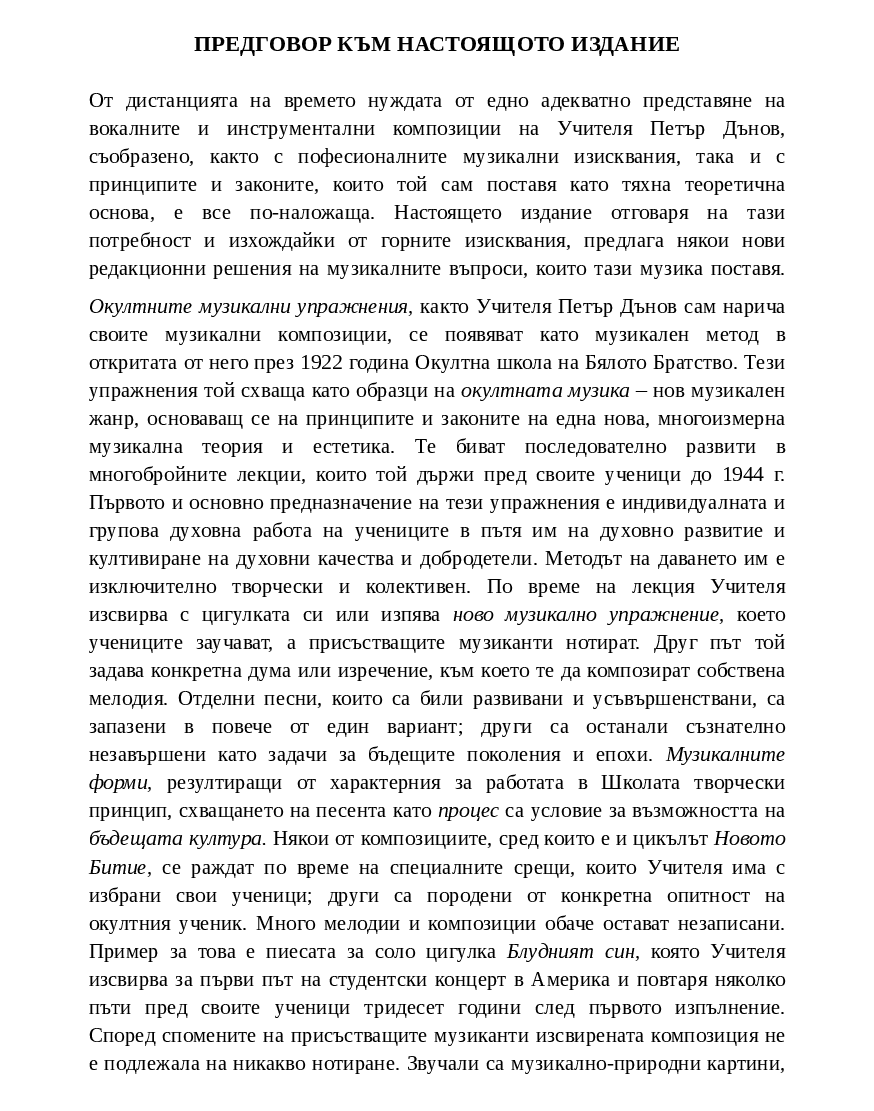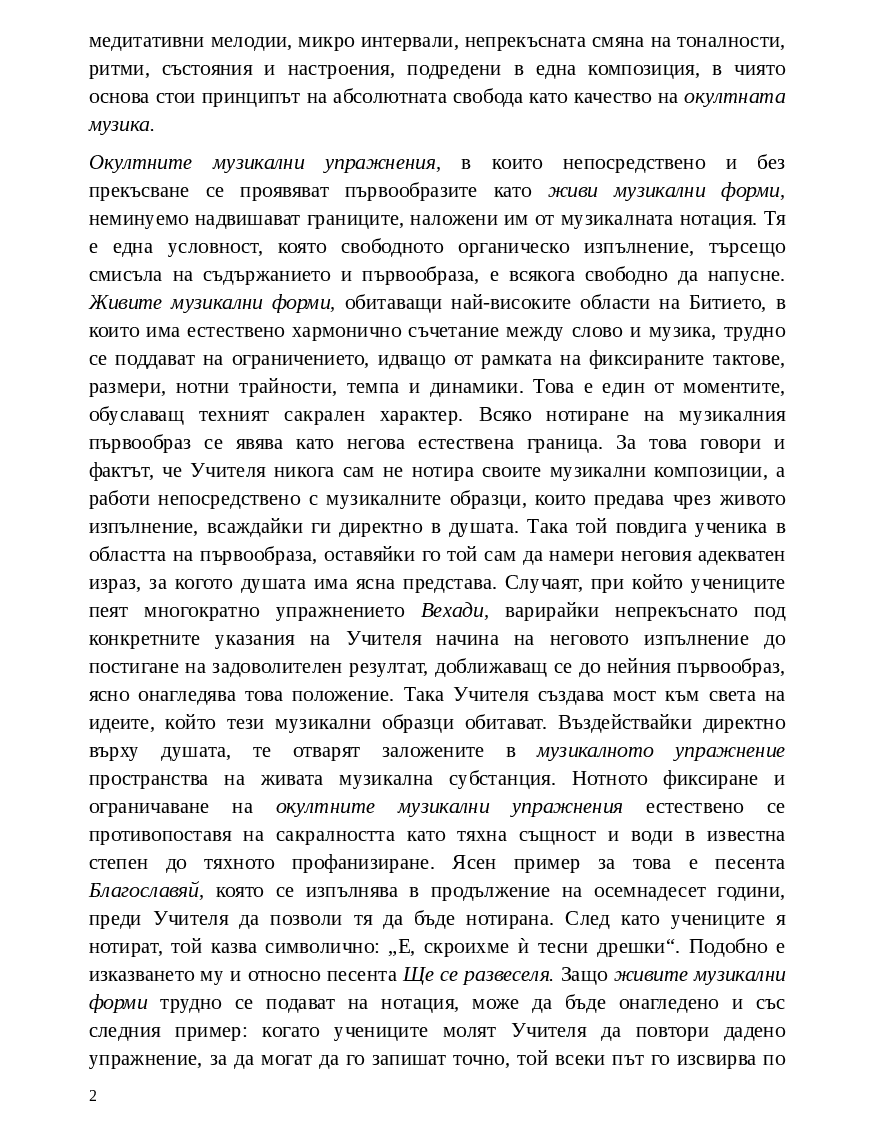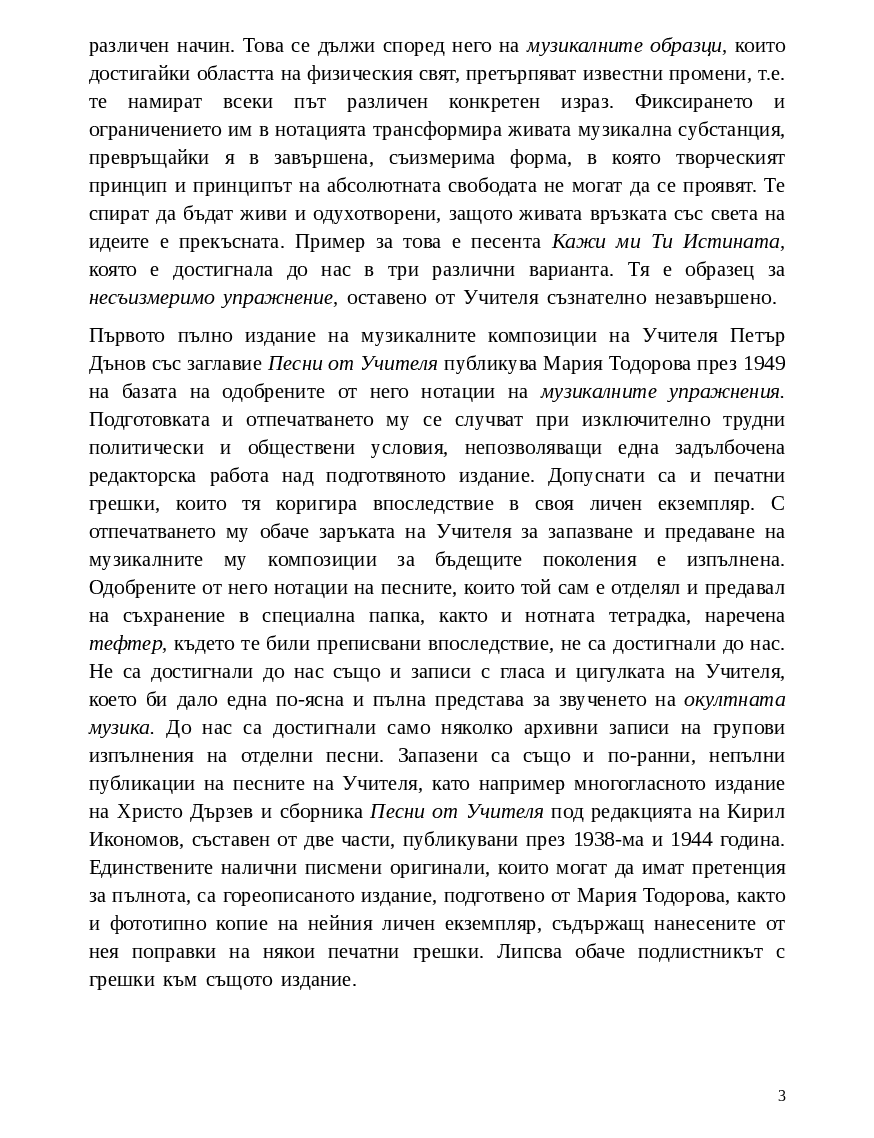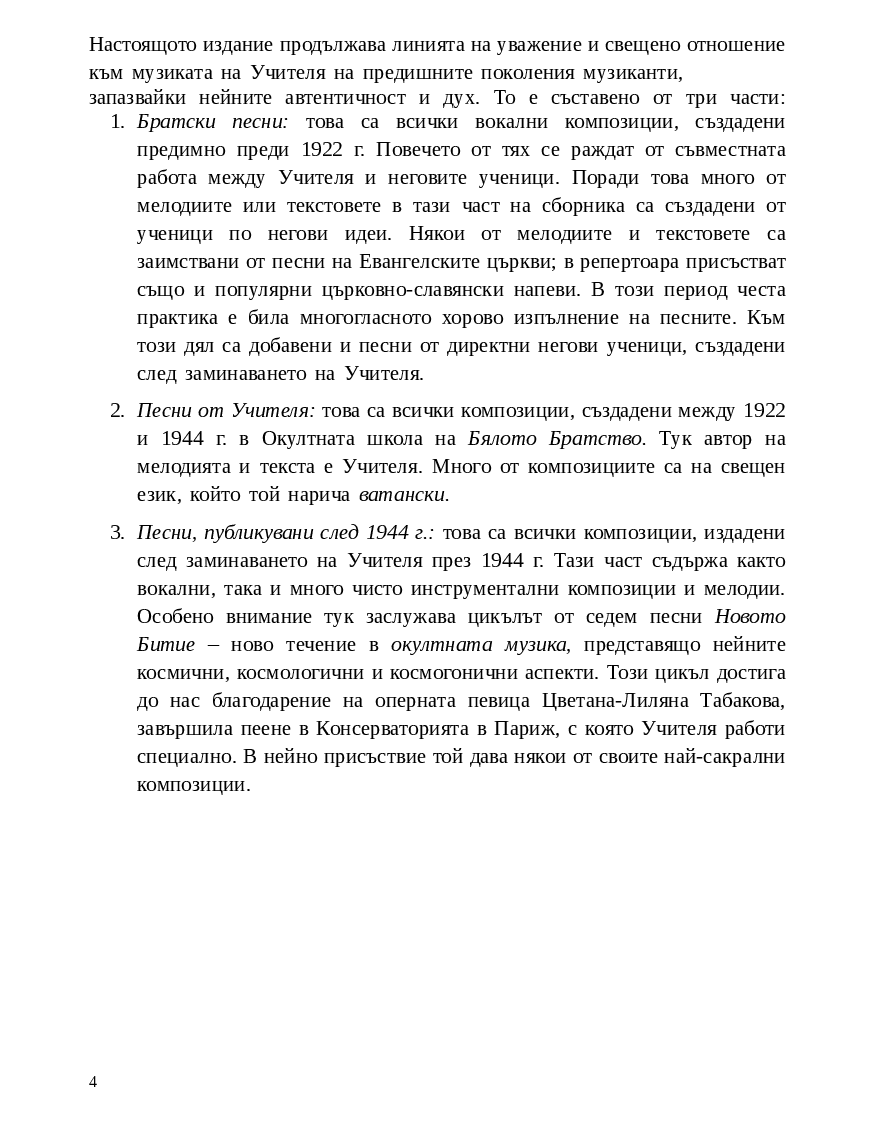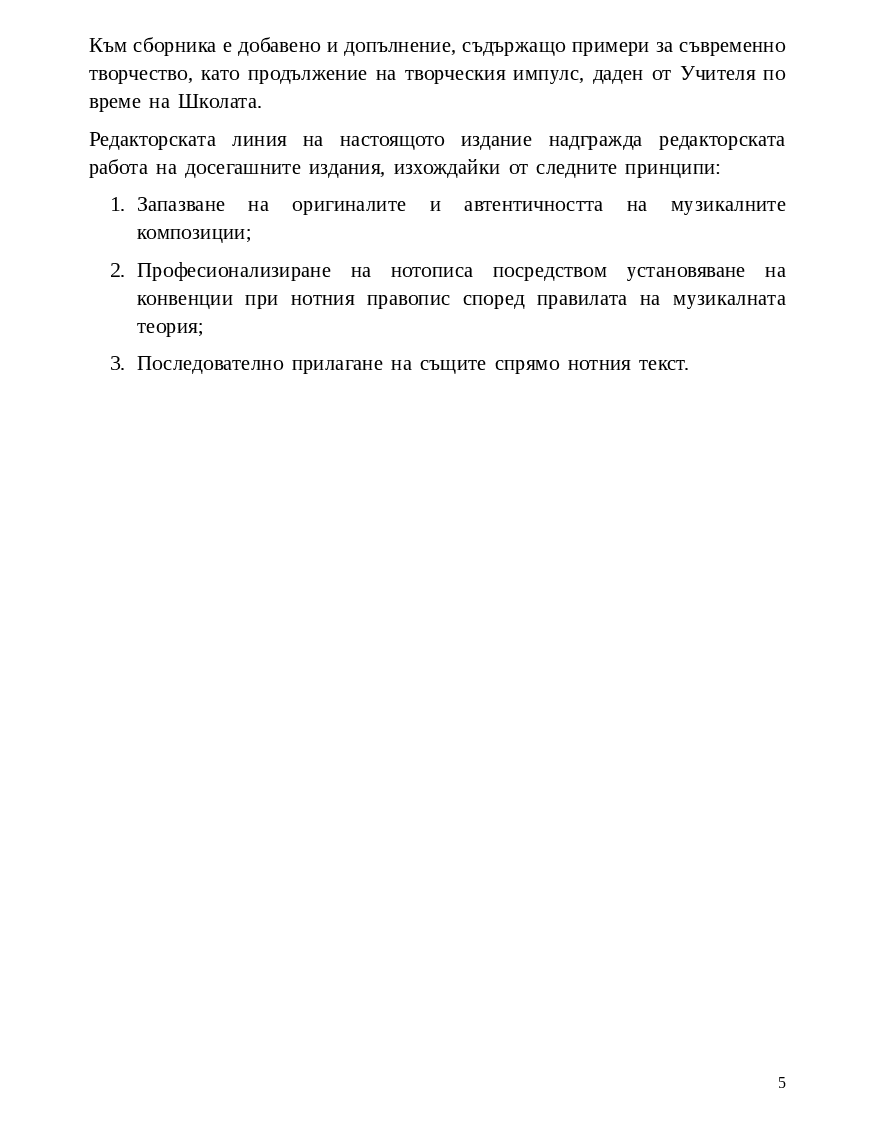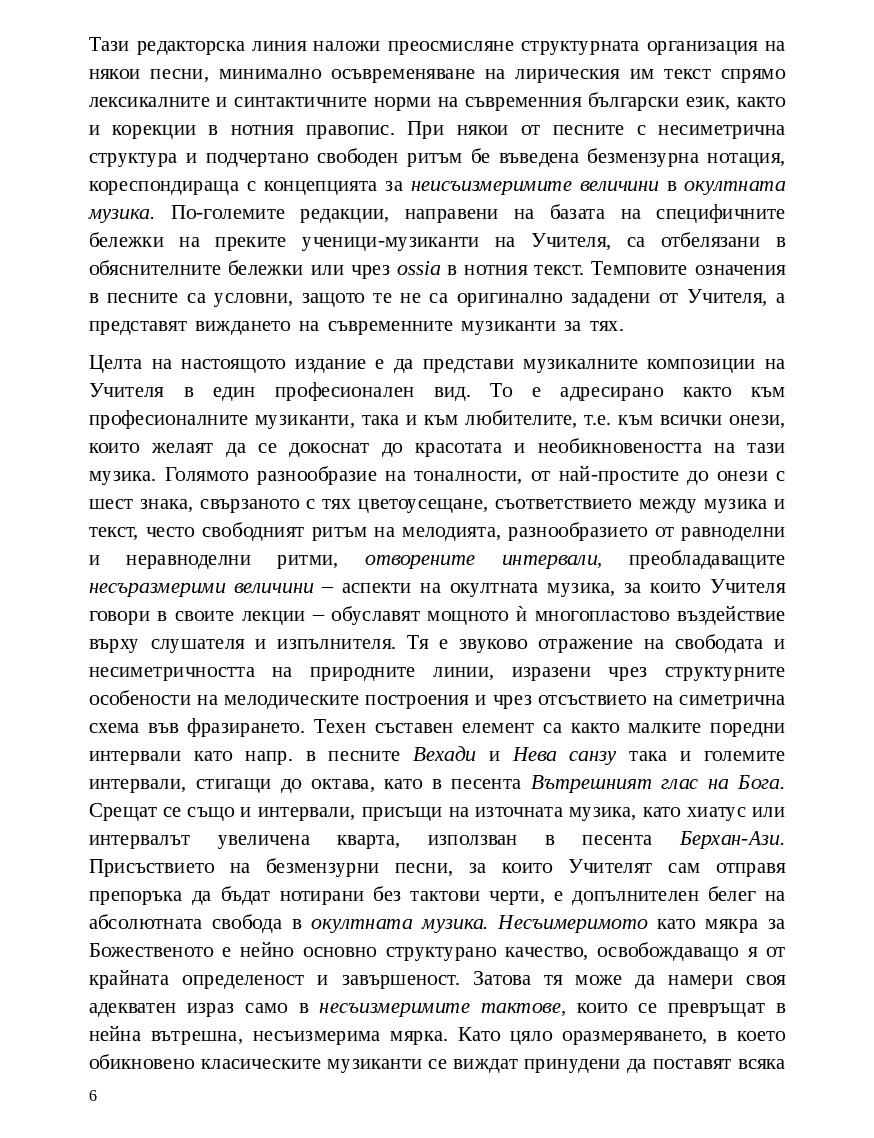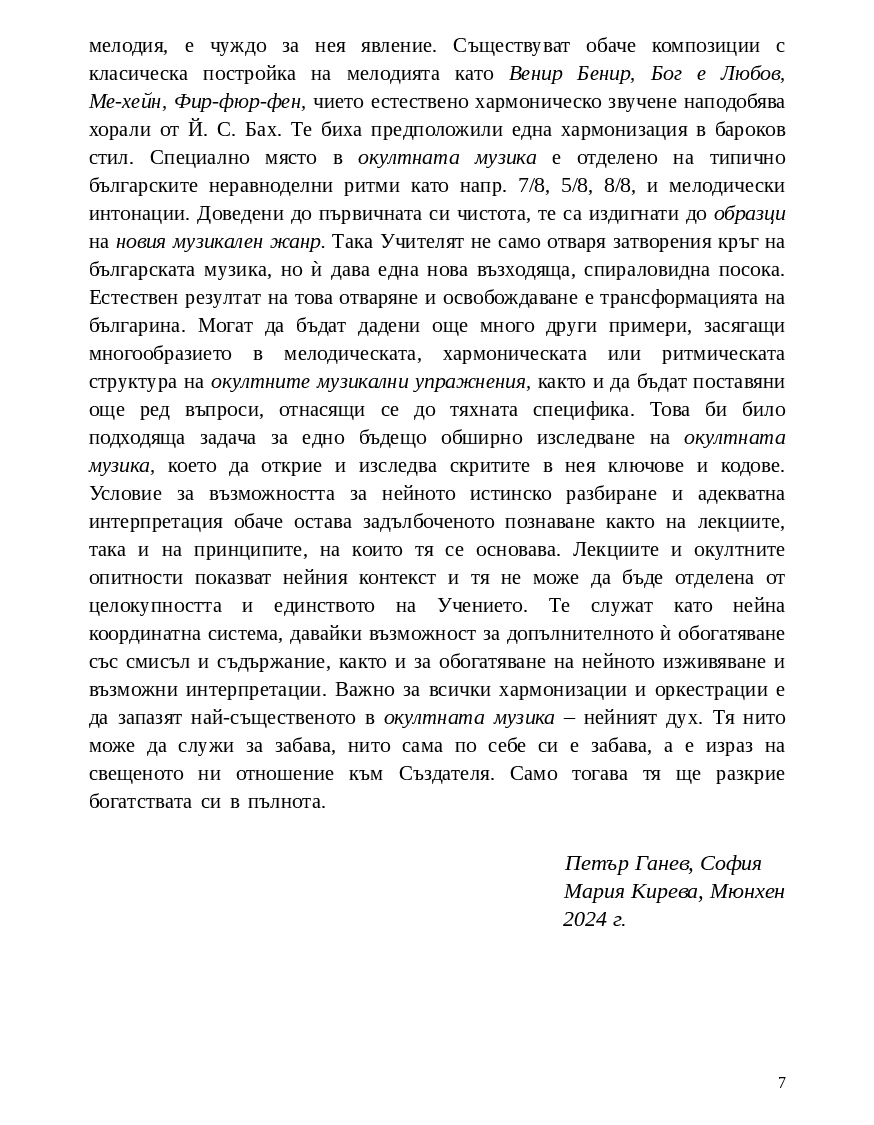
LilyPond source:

\version "2.24.3"

% include paper part and global functions
\include "include/globals.ily"

\bookpart {
  \paper {
    print-all-headers = ##f
    print-page-number = ##t
    print-first-page-number = ##f

    % put page numbers on the bottom
    oddHeaderMarkup = \markup ""
    evenHeaderMarkup = \markup ""
    oddFooterMarkup = \markup
    \fill-line {
      ""
      \if \should-print-page-number \fromproperty #'page:page-number-string
    }
    evenFooterMarkup = \markup
    \fill-line {
      \if \should-print-page-number \fromproperty #'page:page-number-string
      ""
    }

    left-margin = 1.5\cm
    right-margin = 1.5\cm
    top-margin = 1.6\cm
    bottom-margin = 1.2\cm
    ragged-bottom = ##t % do not spread the staves to fill the whole vertical space


  }

  \tocItem \markup "Предговор към настоящото издание"
  \markup \fontsize  #+3 { \fill-line \bold {"ПРЕДГОВОР КЪМ НАСТОЯЩОТО ИЗДАНИЕ"} }



  \markup \fontsize #+2.5 {
    \vspace #1.5  \override #'(baseline-skip . 2.7)


    \justify {

      От дистанцията на времето нуждата от едно адекватно представяне на вокалните и инструментални композиции на Учителя Петър Дънов, съобразено, както с пофесионалните музикални изисквания, така и с принципите и законите, които той сам поставя като тяхна теоретична основа, е все по-наложаща. Настоящето издание отговаря на тази потребност и изхождайки от горните изисквания, предлага някои нови редакционни решения на музикалните въпроси, които тази музика поставя.
      %Настоящият сборник съдържа вокални и инструментални композиции от Учителя Петър Константинов Дънов – Беинса Дуно (1864 – 1944) и от негови ученици. Изданието представлява четвърто преработено и допълнено издание на сборника \italic"Песни" \italic"от" \italic"Учителя," отпечатан през 1949 г. в София под редакцията на Мария Тодорова. За основа на настоящото издание послужи последното, трето издание на \italic"Песни" \italic"от" \italic"Учителя," от 2012 г.
    }
  }

 \markup \fontsize #+2.5 {
    \vspace #0.9  \override #'(baseline-skip . 2.7)
    \justify {
      \italic {Окултните} \italic {музикални} \italic {упражнения,} както Учителя Петър Дънов сам нарича своите музикални композиции, се появяват като музикален метод в откритата от него през 1922 година Окултна школа на Бялото Братство. Тези упражнения той схваща като образци на \italic {окултната} \italic {музика} – нов музикален жанр, основаващ се на принципите и законите на една нова, многоизмерна музикална теория и естетика. Те биват последователно развити в многобройните лекции, които той държи пред своите ученици до 1944 г. Първото и основно предназначение на тези упражнения е индивидуалната и групова духовна работа на учениците в пътя им на духовно развитие и култивиране на духовни качества и добродетели. Методът на даването им е изключително творчески и колективен. По време на лекция Учителя изсвирва с цигулката си или изпява \italic {ново} \italic {музикално} \italic {упражнение,} което учениците заучават, а присъстващите музиканти нотират. Друг път той задава конкретна дума или  изречение, към което те да композират собствена мелодия. Отделни песни, които са били развивани и усъвършенствани, са запазени в повече от един вариант; други са останали съзнателно незавършени като задачи за бъдещите поколения и епохи. \italic {Музикалните} \italic {форми,} резултиращи от характерния за работата в Школата творчески принцип, схващането на песента като \italic {процес} са условие за възможността на \italic {бъдещата} \italic {култура.} Някои от композициите, сред които е и цикълът \italic {Новото} \italic {Битие,} се раждат по време на специалните срещи, които Учителя има с избрани свои ученици; други са породени от конкретна опитност на окултния ученик. Много мелодии и композиции обаче остават незаписани.  Пример за това е пиесата за соло цигулка \italic {Блудният} \italic {син,} която Учителя изсвирва за първи път на студентски концерт в Америка и повтаря няколко пъти пред своите ученици тридесет години след първото изпълнение. Според спомените на присъстващите музиканти  изсвирената композиция не е подлежала на никакво нотиране. Звучали са музикално-природни картини,
    }
  }



  
  \markup \fontsize #+2.5 {
    \override #'(baseline-skip . 2.7)
    \justify {
      медитативни мелодии, микро интервали, непрекъсната смяна на тоналности, ритми, състояния и настроения, подредени в една композиция, в чиято основа стои принципът на абсолютната свобода като качество на \italic{окултната} \italic {музика.}
    }
  }
  
   \markup \fontsize #+2.5 {
    \vspace #0.9  \override #'(baseline-skip . 2.7)
    \justify {
      \italic{Окултните} \italic{музикални} \italic{упражнения,} в които непосредствено и без прекъсване се проявяват първообразите като \italic{живи} \italic{музикални} \italic{форми,} неминуемо надвишават границите, наложени им от музикалната нотация. Тя е една условност, която свободното органическо изпълнение, търсещо смисъла на съдържанието и първообраза, е всякога свободно да напусне.  \italic{Живите} \italic{музикални} \italic{форми,} обитаващи най-високите области на Битието, в които има естествено хармонично съчетание между слово и музика, трудно се поддават на ограничението, идващо от рамката на фиксираните тактове, размери, нотни трайности, темпа и динамики. Това е един от моментите, обуславащ техният сакрален характер. Всяко нотиране на музикалния първообраз се явява като негова естествена граница. За това говори и фактът, че Учителя никога сам не нотира своите музикални композиции, а работи непосредствено с  музикалните образци, които предава чрез живото изпълнение, всаждайки ги директно в душата. Така той  повдига ученика в областта на първообраза, оставяйки го той сам да намери неговия адекватен израз, за когото душата има ясна представа. Случаят, при който учениците пеят многократно упражнението \italic{Вехади,} варирайки непрекъснато под конкретните указания на Учителя начина на неговото изпълнение до постигане на задоволителен резултат, доближаващ се до нейния първообраз, ясно онагледява това положение. Така Учителя създава мост към света на идеите, който тези музикални образци обитават. Въздействайки директно върху душата, те отварят заложените в \italic{музикалното} \italic{упражнение} пространства на живата музикална субстанция. Нотното фиксиране и ограничаване на \italic{окултните} \italic{музикални} \italic{упражнения} естествено се противопоставя на сакралността като тяхна същност и води в известна степен до тяхното профанизиране. Ясен пример за това е песента \italic{Благославяй,} която се изпълнява в продължение на осемнадесет години, преди Учителя да позволи тя да бъде нотирана. След като учениците я нотират, той казва символично: „Е, скроихме ѝ тесни дрешки“. Подобно е изказването му и относно песента \italic{Ще} \italic{се }\italic{развеселя.} Защо \italic{живите} \italic{музикални} \italic{форми} трудно се подават на нотация, може да бъде онагледено и със следния пример: когато учениците молят Учителя да повтори дадено упражнение, за да могат да го запишат точно, той всеки път го изсвирва по

    }
  }
    \markup \fontsize #+2.5 {
    \override #'(baseline-skip . 2.7)
    \justify {

     различен начин. Това се дължи според него на  \italic{музикалните} \italic{образци,} които достигайки областта на физическия свят, претърпяват известни промени, т.е. те намират всеки път различен конкретен израз. Фиксирането и ограничението им в нотацията трансформира живата музикална субстанция, превръщайки я в завършена, съизмерима форма, в която творческият принцип и принципът на абсолютната свободата не могат да се проявят. Те спират да бъдат живи и одухотворени, защото живата връзката със света на идеите е прекъсната. Пример за това е песента \italic{Кажи} \italic{ми} \italic{Ти} \italic{Истината,} която е достигнала до нас в три различни варианта. Тя е образец за \italic{несъизмеримо упражнение,} оставено от Учителя съзнателно незавършено.
    }
  }
    \markup \fontsize #+2.5 {
    \vspace #0.9  \override #'(baseline-skip . 2.7)
    \justify {
      Първото пълно издание на музикалните композиции на Учителя Петър Дънов със заглавие \italic {Песни} \italic {от} \italic {Учителя} публикува Мария Тодорова през 1949 на базата на одобрените от него нотации на \italic {музикалните} \italic {упражнения.} Подготовката и отпечатването му се случват при изключително трудни политически и обществени условия, непозволяващи една задълбочена редакторска работа над подготвяното издание. Допуснати са и печатни грешки, които тя коригира впоследствие в своя личен екземпляр. С отпечатването му обаче заръката на Учителя за запазване и предаване на музикалните му композиции за бъдещите поколения е изпълнена. Одобрените от него нотации на песните, които той сам е отделял и предавал на съхранение в специална папка, както и нотната тетрадка, наречена \italic {тефтер,} където те били преписвани впоследствие, не са достигнали до нас. Не са достигнали до нас също и записи с гласа и цигулката на Учителя, което би дало една по-ясна и пълна представа за звученето на \italic {окултната} \italic {музика.} До нас са достигнали само няколко архивни записи на групови изпълнения на отделни песни. Запазени са също и по-ранни, непълни публикации на песните на Учителя, като например многогласното издание на Христо Дързев и сборника \italic {Песни} \italic {от} \italic {Учителя} под редакцията на Кирил Икономов, съставен от две части, публикувани през 1938-ма и 1944 година. Единствените налични писмени оригинали, които могат да имат претенция за пълнота, са гореописаното издание, подготвено от Мария Тодорова, както и фототипно копие на нейния личен екземпляр, съдържащ нанесените от нея поправки на някои печатни грешки. Липсва обаче подлистникът с грешки към същото издание.
    }
  }
  

  \markup \fontsize #+2.5 {
    \vspace #0.9  \override #'(baseline-skip . 2.7)
    \justify {
      Настоящото издание продължава линията на  уважение и свещено отношение към музиката на Учителя на предишните поколения музиканти, 
    }
  }
  
    \markup \fontsize #+2.5 {
    \vspace #0.5  \override #'(baseline-skip . 2.7)
    \justify {
  \justify-line {запазвайки нейните автентичност и дух. То е съставено от три части:}
    }
  }
  \markup \override #'(line-width . 62.5) \fontsize  #+2.5 {
    \override #'(baseline-skip . 2.7) \column {
      "    1."
    }
    \hspace #0.5
    \override #'(baseline-skip . 2.7) \column {
      \justify {
        \italic {Братски песни:  } това са всички вокални композиции, създадени предимно преди 1922 г. Повечето от тях се раждат от съвместната работа между Учителя и неговите ученици. Поради това много от мелодиите или текстовете в тази част на сборника са създадени от ученици по негови идеи. Някои от мелодиите и текстовете са заимствани от песни на Евангелските църкви; в репертоара присъстват също и популярни църковно-славянски напеви. В този период честа практика е била многогласното хорово изпълнение на песните. Към този дял са добавени и песни от директни негови ученици, създадени след заминаването на Учителя.
      }
    }
  }

  \markup \override #'(line-width . 62.5) \fontsize  #+2.5 {
    \vspace #0.9  \override #'(baseline-skip . 2.7) \column {
      "    2."
    }
    \hspace #0.5
    \override #'(baseline-skip . 2.7) \column {
      \justify {
        \italic { Песни от Учителя: } това са всички композиции, създадени между 1922 и 1944 г. в Окултната школа на \italic {Бялото}
        \italic {Братство.} Тук автор на мелодията и текста е Учителя. Много от композициите са на свещен език, който той
        нарича \italic {ватански.}
      }
    }
  }

  \markup \override #'(line-width . 62.5) \fontsize  #+2.5 {
    \vspace #0.9  \override #'(baseline-skip . 2.7) \column {
      "    3."
    }
    \hspace #0.5
    \override #'(baseline-skip . 2.7) \column {
      \justify {
        \italic {Песни, публикувани след 1944 г.:  } това са всички композиции, издадени след заминаването на Учителя през 1944 г.
        Тази част съдържа както вокални, така и много чисто инструментални композиции и мелодии. Особено внимание тук
        заслужава цикълът от седем песни \italic {Новото} \italic{Битие} – ново течение в \italic {окултната} \italic {музика,} представящо нейните космични, космологични и космогонични аспекти. Този цикъл достига до нас благодарение на оперната певица Цветана-Лиляна Табакова, завършила пеене в Консерваторията в Париж, с която Учителя работи специално. В нейно присъствие той дава някои от своите най-сакрални композиции.
      }
    }
  }
  \markup \fontsize #+2.5 {
    \vspace #0.9  \override #'(baseline-skip . 2.7)
    \justify {
      Към сборника е добавено и допълнение, съдържащо примери за съвременно творчество, като продължение на творческия импулс, даден от Учителя по време на Школата.
    }
  }
   \markup \fontsize #+2.5 {
    \vspace #0.9  \override #'(baseline-skip . 2.7)
    \justify {
      Редакторската линия на настоящото издание надгражда редакторската работа на досегашните издания, изхождайки
      от следните принципи:
    }
  }

  \markup \override #'(line-width . 62.5) \fontsize  #+2.5 {
    \vspace #0.9  \override #'(baseline-skip . 2.7) \column {
      "    1."
    }
    \hspace #0.5
    \override #'(baseline-skip . 2.7) \column {
      \justify {
        Запазване на оригиналите и автентичността на музикалните композиции;
      }
    }
  }

  \markup \override #'(line-width . 62.5) \fontsize  #+2.5 {
    \vspace #0.9  \override #'(baseline-skip . 2.7) \column {
      "    2."
    }
    \hspace #0.5
    \override #'(baseline-skip . 2.7) \column {
      \justify {
        Професионализиране на нотописа посредством установяване на конвенции при нотния правопис според правилата на музикалната теория;
      }
    }
  }


  \markup \override #'(line-width . 62.5) \fontsize  #+2.5 {
    \vspace #0.9 \override #'(baseline-skip . 2.7) \column {
      "    3."
    }
    \hspace #0.5
    \override #'(baseline-skip . 2.7) \column {
      \justify {
        Последователно прилагане на същите спрямо нотния текст.
      }
    }
  }
   \markup \fontsize #+2.5 {
    \override #'(baseline-skip . 2.7)
    \justify {
      Тази редакторска линия наложи преосмисляне структурната организация на някои песни, минимално осъвременяване на лирическия им текст спрямо лексикалните и синтактичните норми на съвременния български език, както и корекции в нотния правопис. При някои от песните с несиметрична структура и подчертано свободен ритъм бе въведена безмензурна нотация, кореспондираща с концепцията за \italic"неисъизмеримите" \italic"величини" в \italic"окултната" \italic"музика." По-големите редакции, направени на базата на специфичните бележки на преките ученици-музиканти на Учителя, са отбелязани в обяснителните бележки или чрез \italic {ossia} в нотния текст. Темповите означения в песните са условни, защото те не са оригинално зададени от Учителя, а представят виждането на съвременните музиканти за тях.
    }
  }
  
   \markup \fontsize #+2.5 {
    \vspace #0.9  \override #'(baseline-skip . 2.7)
    \justify {

      Целта на настоящото издание е да представи музикалните композиции на Учителя в един професионален вид. То е адресирано както към професионалните музиканти, така и към любителите, т.е. към всички онези, които желаят да се докоснат до красотата и необикновеността на тази музика. Голямото разнообразие на тоналности, от най-простите до онези с шест знака, свързаното с тях цветоусещане, съответствието между музика и текст, често свободният ритъм на мелодията, разнообразието от равноделни и неравноделни ритми, \italic {отворените} \italic {интервали,} преобладаващите \italic {несъразмерими} \italic {величини} – аспекти на окултната музика, за които Учителя говори в своите лекции – обуславят мощното ѝ многопластово въздействие върху слушателя и изпълнителя. Тя е звуково отражение на свободата и несиметричността на природните линии, изразени чрез структурните особености на мелодическите построения и чрез отсъствието на симетрична схема във фразирането. Техен съставен елемент са както малките поредни интервали като напр. в песните \italic {Вехади} и \italic {Нева санзу} така и големите интервали, стигащи до октава, като в песента \italic {Вътрешният глас на Бога.} Срещат се също и интервали, присъщи на източната музика, като хиатус или интервалът увеличена кварта, използван в песента \italic {Берхан-Ази.} Присъствието на безмензурни песни, за които Учителят сам отправя препоръка да бъдат нотирани без тактови черти, е допълнителен белег на абсолютната свобода в \italic {окултната} \italic {музика.} \italic {Несъимеримото} като мякра за Божественото е нейнo основно структурано качество, освобождаващо я от крайната определеност и завършеност. Затова тя може да намери своя адекватен израз само в \italic {несъизмеримите} \italic {тактове,} които се превръщат в нейна вътрешна, несъизмерима мярка. Като цяло оразмеряването, в което обикновено класическите музиканти се виждат принудени да поставят всяка
    }
  }
  \markup \fontsize #+2.5 {
    \vspace #0.9  \override #'(baseline-skip . 2.7)
    \justify {
      мелодия, е чуждо за нея явление. Съществуват обаче композиции с класическа постройка на мелодията като \italic {Венир Бенир,} \italic {Бог е Любов,} \italic {Ме-хейн,} \italic {Фир-фюр-фен,} чието естествено  хармоническо звучене наподобява хорали от Й. С. Бах. Те биха предположили една хармонизация в бароков стил. Специално място в \italic {окултната} \italic {музика} е отделено на типично българските неравноделни ритми като напр. 7/8, 5/8, 8/8, и мелодически интонации. Доведени до първичната си чистота, те са издигнати до \italic {образци} на \italic {новия} \italic {музикален} \italic {жанр.} Така Учителят не само отваря затворения кръг на българската музика, но ѝ дава една нова възходяща, спираловидна посока. Естествен резултат на това отваряне и освобождаване е трансформацията на българина. Могат да бъдат дадени още много други примери, засягащи многообразието в мелодическата, хармоническата или ритмическата структура на \italic {окултните} \italic {музикални} \italic {упражнения,} както и да бъдат поставяни още ред въпроси, отнасящи се до тяхната специфика. Това би било подходяща задача за едно бъдещо обширно изследване на \italic {окултната} \italic {музика,} което да открие и изследва скритите в нея ключове и кодове. Условие за възможността за нейното истинско разбиране и адекватна интерпретация обаче остава задълбоченото познаване както на лекциите, така и на принципите, на които тя се основава. Лекциите и окултните опитности показват нейния контекст и тя не може да бъде отделена от целокупността и единството на Учението. Те служат като нейна координатна система, давайки възможност за допълнителното ѝ обогатяване със смисъл и съдържание, както и за обогатяване на нейното изживяване и възможни интерпретации. Важно за всички хармонизации и оркестрации е да запазят най-същественото в \italic {окултната} \italic {музика} – нейният дух. Тя нито може да служи за забава, нито сама по себе си е забава, а е израз на свещеното ни отношение към Създателя. Само тогава тя ще разкрие богатствата си в пълнота.




    }
  }

  \markup \fontsize #+3 \raise #0 \override #'(baseline-skip . 2.7) {
    \column {
      \line {"  "}
      \line {"  "}
      \fill-line { "" ""  \italic {"Петър Ганев, София    "} }
      \fill-line { "" ""  \italic {"Мария Кирева, Мюнхен"} }
      \fill-line { "" ""  \italic {"2024 г.                            "} }
    }
  }





} % bookpart
